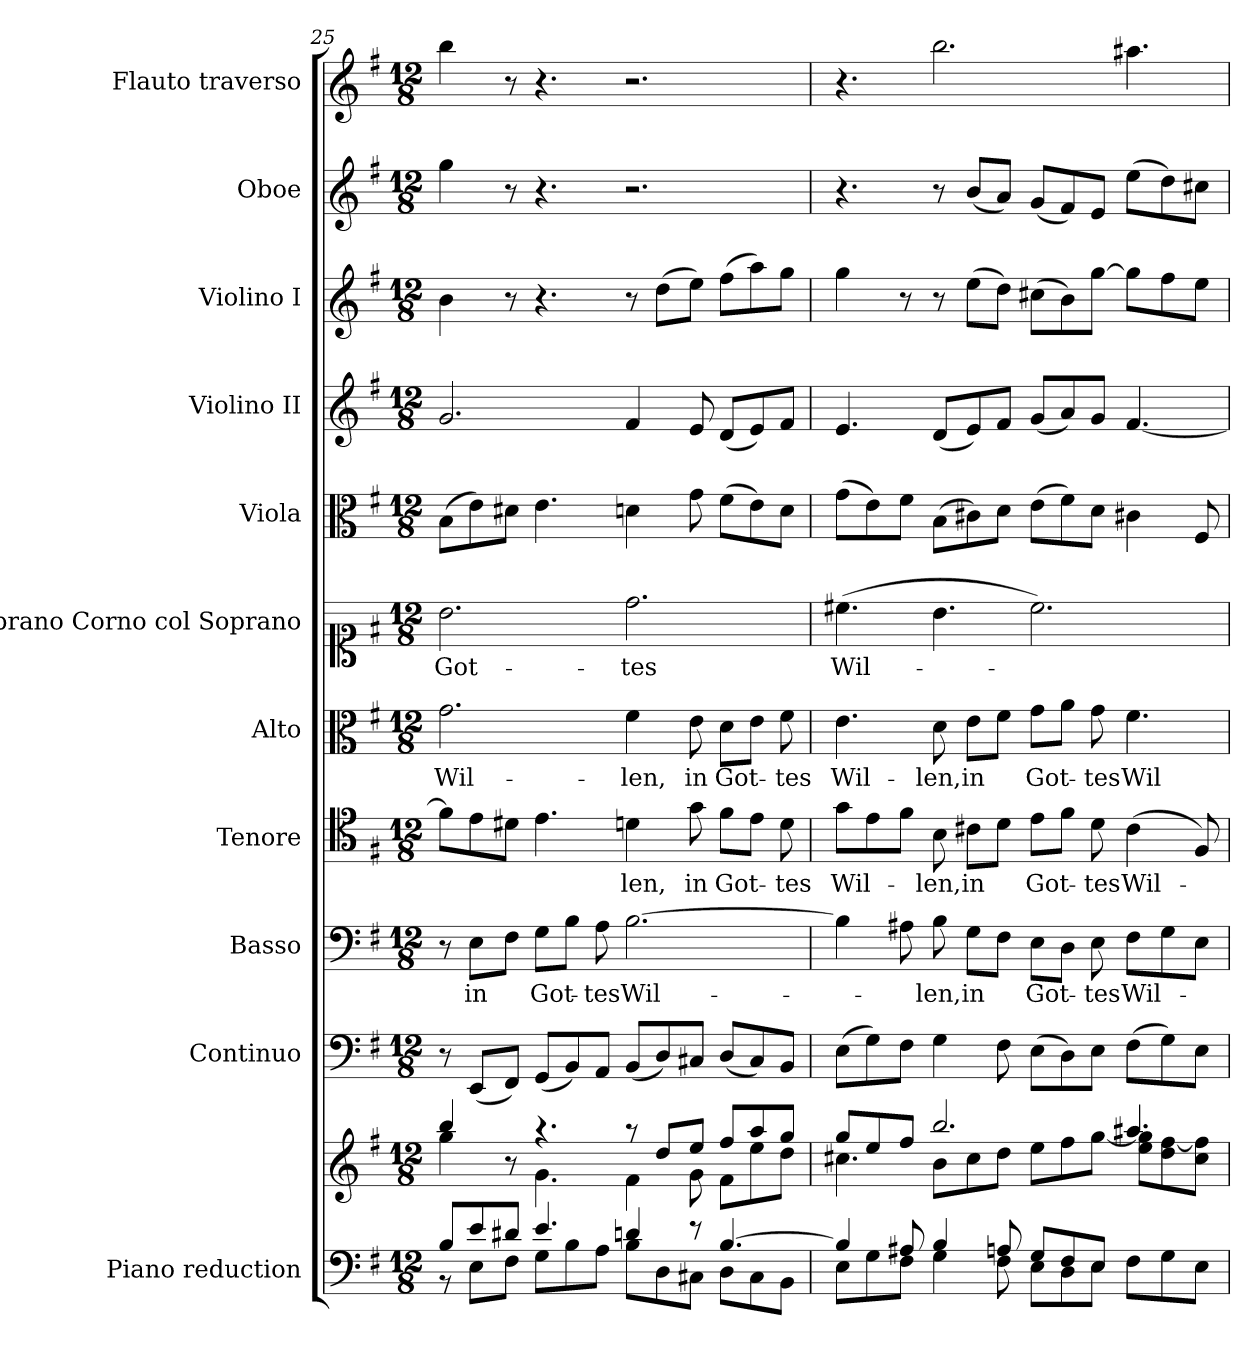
**kern	**kern	**kern	**kern	**text	**kern	**text	**kern	**text	**kern	**text	**kern	**kern	**kern	**kern	**kern
*part11	*part11	*part10	*part9	*part9	*part8	*part8	*part7	*part7	*part6	*part6	*part5	*part4	*part3	*part2	*part1
*staff12	*staff11	*staff10	*staff9	*staff9	*staff8	*staff8	*staff7	*staff7	*staff6	*staff6	*staff5	*staff4	*staff3	*staff2	*staff1
*I"Piano reduction	*	*I"Continuo	*I"Basso	*	*I"Tenore	*	*I"Alto	*	*I"Soprano Corno col Soprano	*	*I"Viola	*I"Violino II	*I"Violino I	*I"Oboe	*I"Flauto traverso
*I'Pno	*	*	*	*	*	*	*	*	*	*	*I'Vla	*I'Vln	*I'Vln	*I'Ob	*I'Fl
*clefF4	*clefG2	*clefF4	*clefF4	*	*clefC4	*	*clefC3	*	*clefC1	*	*clefC3	*clefG2	*clefG2	*clefG2	*clefG2
*k[f#]	*k[f#]	*k[f#]	*k[f#]	*	*k[f#]	*	*k[f#]	*	*k[f#]	*	*k[f#]	*k[f#]	*k[f#]	*k[f#]	*k[f#]
*M12/8	*M12/8	*M12/8	*M12/8	*	*M12/8	*	*M12/8	*	*M12/8	*	*M12/8	*M12/8	*M12/8	*M12/8	*M12/8
=25	=25	=25	=25	=25	=25	=25	=25	=25	=25	=25	=25	=25	=25	=25	=25
*^	*^	*	*	*	*	*	*	*	*	*	*	*	*	*	*
!	!	!	!	!	!	!	!	!	!	!LO:LY:b	!	!LO:LY:b	!	!	!	!	!
8B/L	8r	4bb/	4gg\	8r	8r	.	8f#\L]	.	2.g\	Wil-	2.b\	Got-	(8B\L	2.g/	4b\	4gg\	4bb\
!	!	!	!	!	!	!LO:LY:b	!	!	!	!	!	!	!	!	!	!	!
8e/	8E\L	.	.	(8EE/L	8E\L	in	8e\	.	.	.	.	.	8e\)	.	.	.	.
8d#X/J	8F#\J	8r	8ryy	8FF#/J)	8F#\J	.	8d#X\J	.	.	.	.	.	8d#X\J	.	8r	8r	8r
!	!	!	!	!	!	!LO:LY:b	!	!	!	!	!	!	!	!	!	!	!
4.e/	8G\L	4.r	4.g\	(8GG/L	8G\L	Got-	4.e\	.	.	.	.	.	4.e\	.	4.r	4.r	4.r
.	8B\	.	.	8BB/)	8B\J	.	.	.	.	.	.	.	.	.	.	.	.
!	!	!	!	!	!	!LO:LY:b	!	!	!	!	!	!	!	!	!	!	!
.	8A\J	.	.	8AA/J	8A\	-tes	.	.	.	.	.	.	.	.	.	.	.
!	!	!	!	!	!	!LO:LY:b	!	!LO:LY:b	!	!LO:LY:b	!	!LO:LY:b	!	!	!	!	!
4dn/	8B\L	8r	4f#\	(8BB/L	[2.B\	Wil-	4dn\	-len,	4f#\	-len,	2.dd\	-tes	4dn\	4f#/	8r	2.r	2.r
.	8D\	8dd/L	.	8D/)	.	.	.	.	.	.	.	.	.	.	(8dd\L	.	.
!	!	!	!	!	!	!	!	!LO:LY:b	!	!LO:LY:b	!	!	!	!	!	!	!
8r	8C#X\J	8ee/J	8g\	8C#X/J	.	.	8g\	in	8e\	in	.	.	8g\	8e/	8ee\J)	.	.
!	!	!	!	!	!	!	!	!LO:LY:b	!	!LO:LY:b	!	!	!	!	!	!	!
[4.B/	8D\L	8ff#/L	8f#\L	(8D/L	.	.	8f#\L	Got-	8d\L	Got-	.	.	(8f#\L	(8d/L	(8ff#\L	.	.
.	8C#\	8aa/	8ee\	8C#/)	.	.	8e\J	.	8e\J	.	.	.	8e\)	8e/)	8aa\)	.	.
!	!	!	!	!	!	!	!	!LO:LY:b	!	!LO:LY:b	!	!	!	!	!	!	!
.	8BB\J	8gg/J	8dd\J	8BB/J	.	.	8d\	-tes	8f#\	-tes	.	.	8d\J	8f#/J	8gg\J	.	.
!!LO:PB:g=z
=26	=26	=26	=26	=26	=26	=26	=26	=26	=26	=26	=26	=26	=26	=26	=26	=26	=26
!	!	!	!	!	!	!	!	!LO:LY:b	!	!LO:LY:b	!	!LO:LY:b	!	!	!	!	!
4B/]	8E\L	8gg/L	4.cc#X\	(8E\L	4B\]	.	8g\L	Wil-	4.e\	Wil-	(4.cc#X\	Wil-	(8g\L	4.e/	4gg\	4.r	4.r
.	8G\	8ee/	.	8G\)	.	.	8e\	.	.	.	.	.	8e\)	.	.	.	.
8A#X/	8F#\J	8ff#/J	.	8F#\J	8A#X\	.	8f#\J	.	.	.	.	.	8f#\J	.	8r	.	.
!	!	!	!	!	!	!LO:LY:b	!	!LO:LY:b	!	!LO:LY:b	!	!	!	!	!	!	!
4B/	4G\	2.bb/	8b\L	4G\	8B\	-len,	8B\	-len,	8d\	-len,	4.b\	.	(8B\L	(8d/L	8r	8r	2.bb\
!	!	!	!	!	!	!LO:LY:b	!	!LO:LY:b	!	!LO:LY:b	!	!	!	!	!	!	!
.	.	.	8cc#\	.	8G\L	in	8c#X\L	in	8e\L	in	.	.	8c#X\)	8e/)	(8ee\L	(8b/L	.
8An/	8F#\	.	8dd\J	8F#\	8F#\J	.	8d\J	.	8f#\J	.	.	.	8d\J	8f#/J	8dd\J)	8a/J)	.
!	!	!	!	!	!	!LO:LY:b	!	!LO:LY:b	!	!LO:LY:b	!	!	!	!	!	!	!
8G/L	8E\L	.	8ee\L	(8E\L	8E\L	Got-	8e\L	Got-	8g\L	Got-	2.cc#\)	.	(8e\L	(8g/L	(8cc#X\L	(8g/L	.
8F#/	8D\	.	8ff#\	8D\)	8D\J	.	8f#\J	.	8a\J	.	.	.	8f#\)	8a/)	8b\)	8f#/)	.
!	!	!	!	!	!	!LO:LY:b	!	!LO:LY:b	!	!LO:LY:b	!	!	!	!	!	!	!
8E/J	8E\J	.	[8gg\J	8E\J	8E\	-tes	8d\	-tes	8g\	-tes	.	.	8d\J	8g/J	[8gg\J	8e/J	.
!	!	!	!	!	!	!LO:LY:b	!	!LO:LY:b	!	!LO:LY:b	!	!	!	!	!	!	!
4.ryy	8F#\L	4.aa#X/	8ee\ 8gg\]L	(8F#\L	8F#\L	Wil-	(4c#\	Wil-	4.f#\	Wil-	.	.	4c#X\	[4.f#/	8gg\L]	(8ee\L	4.aa#X\
.	8G\	.	8dd\ [>8ff#\	8G\)	8G\	.	.	.	.	.	.	.	.	.	8ff#\	8dd\)	.
.	8E\J	.	8cc#\ 8ff#\]J	8E\J	8E\J	.	8F#/)	.	.	.	.	.	8F#/	.	8ee\J	8cc#X\J	.
*v	*v	*	*	*	*	*	*	*	*	*	*	*	*	*	*	*	*
*	*v	*v	*	*	*	*	*	*	*	*	*	*	*	*	*	*
=	=	=	=	=	=	=	=	=	=	=	=	=	=	=	=
*-	*-	*-	*-	*-	*-	*-	*-	*-	*-	*-	*-	*-	*-	*-	*-
